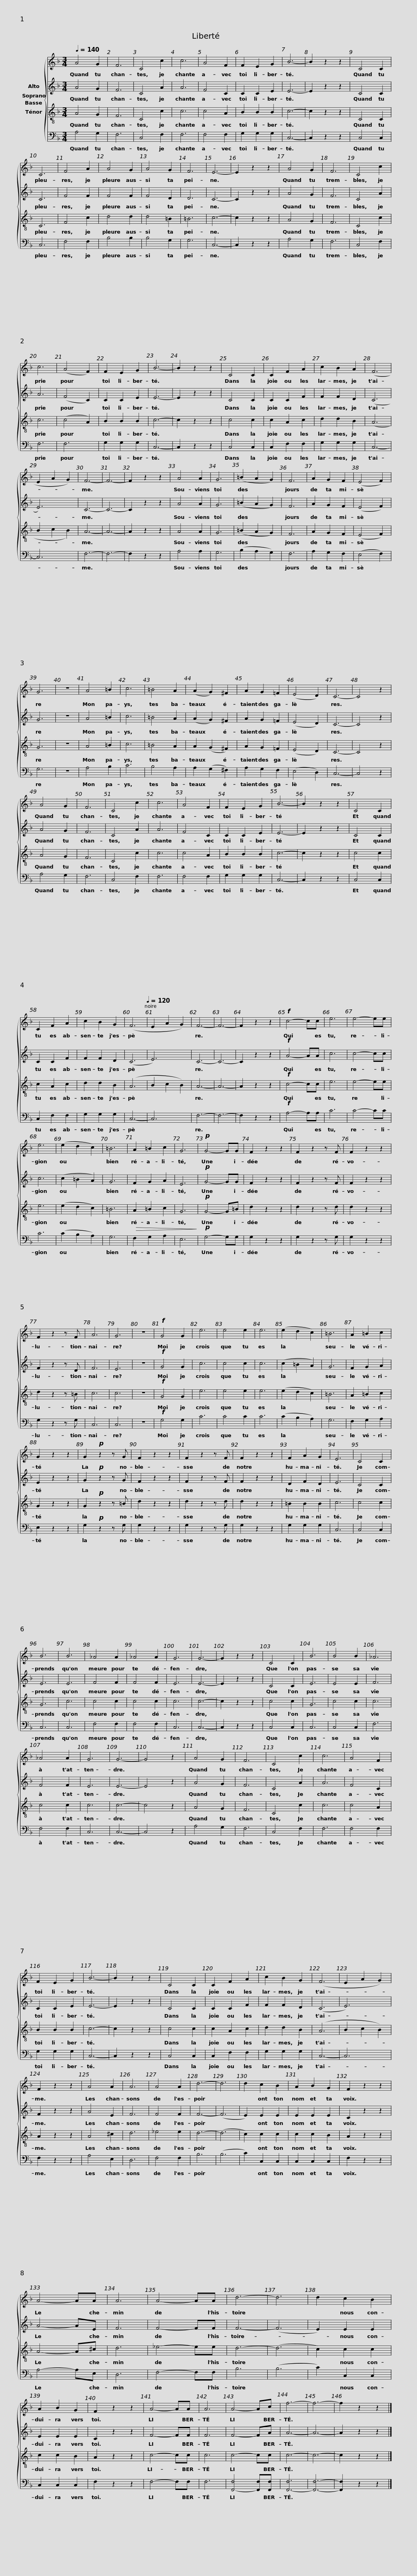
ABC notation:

X:1
%%score { 1 2 3 4 }
L:1/8
Q:1/4=140
M:3/4
I:linebreak $
K:F
V:1 treble transpose=-12
V:2 treble transpose=-12
V:3 treble-8 transpose=-12
V:4 bass transpose=-12
V:1
 A4 G2 | F6 | C4 c2 | c6 | A4 F2 | %5
 F2 E2 G2 | B6- |$ B2 z2 z2 | C4 C2 | C6 | %10
 F4 A2 | A4 G2 | A4 G2 | F6 | E6- |$ %15
 E2 z2 z2 | A4 G2 | F6 | C4 c2 | c6 | %20
 (A4 F2) | F2 E2 G2 | B6- |$ B2 z2 z2 | C4 C2 | %25
 C2 F2 A2 | c2 B2 A2 | (F6 | E2 A2 G2) | F6- | %30
 F6- |$ F2 z2 z2 | A4 A2 | G6 | (=B2 A2 G2) | %35
 F6 | A2 G2 F2 | (E4 F2) | G6 |$ z6 | %40
 A4 =B2 | c6 | =B4 A2 | (A2 G2) ^F2 | A2 G2 =F2 | %45
 (E4 D2) |$ C6- | C4 z2 | A4 G2 | F6 | %50
 C4 c2 | c6 | A4 F2 | F2 E2 G2 |$ B6- | %55
 B2 z2 z2 | C4 C2 | C2 F2 A2 | c2 B2 G2 | (F6[Q:1/4=120] | %60
 E2 A2 G2) | F6- |$ F6- | F2 z2 z2 |!f! c4- cc | %65
 e6 | e4- ee | e6 | (e2 d2 c2) | =B6 |$ %70
 A2 =B2 c2 | G6 |!p! G4- GG | F2 z2 z2 | F2 z2 z F | %75
 F2 z2 z2 | F2 z2 z F |$ A6 | G6 | z6 | %80
!f! G4 G2 | e6 | e4 e2 | e6 | (e2 d2 c2) |$ %85
 =B6 | A2 =B2 c2 | G2 z2 z2 | G2!p! z2 z G | F2 z2 z2 | %90
 F2 z2 z F | F2 z2 z2 |$ F2 A2 G2 | E6 | C4 C2 | %95
 B6 | B6 | _A4 A2 | _A4 A2 | G6 |$ %100
 G6- | G2 z2 z2 | C4 C2 | B6 | B4 B2 | %105
 _A6 | _A4 A2 | G6 |$ G6- | G4 z2 | %110
 A4 G2 | F6 | C4 c2 | c6 | A4 F2 | %115
 F2 E2 G2 |$ B6- | B2 z2 z2 | C4 C2 | C2 F2 A2 | %120
 c2 B2 G2 | (F6 | E2 A2 G2) |$ F2 z2 z2 | A4 A2 | %125
 A6 | A4 A2 | d6- | d6 | d2 c2 B2 | %130
 A2 B2 G2 |$ F2 z2 z2 | A4- AA | A6 | A4- AA | %135
 d6- | d6 | d2 c2 B2 |$ A2 B2 G2 | F2 z2 z2 | %140
 A4- AA | A6 | A4- Ac | f6- | f6- |$ %145
 f2 z2 z2 |] %146
V:2
 A4 G2 | F6 | C4 A2 | A6 | F4 C2 | %5
 C2 C2 E2 | E6- |$ E2 z2 z2 | C4 C2 | C6 | %10
 F4 F2 | F4 F2 | F4 D2 | D6 | C6- |$ %15
 C2 z2 z2 | A4 G2 | F6 | C4 A2 | A6 | %20
 (F4 C2) | C2 C2 E2 | E6- |$ E2 z2 z2 | C4 C2 | %25
 C2 C2 F2 | F2 F2 D2 | (C6 | E6) | C6- | %30
 C6- |$ C2 z2 z2 | A4 A2 | G6 | (=B2 A2 G2) | %35
 F6 | A2 G2 F2 | (E4 F2) | G6 |$ z6 | %40
 A4 =B2 | c6 | =B4 A2 | (A2 G2) ^F2 | A2 G2 =F2 | %45
 (E4 D2) |$ C6- | C4 z2 | A4 G2 | F6 | %50
 C4 A2 | A6 | F4 C2 | C2 C2 E2 |$ E6- | %55
 E2 z2 z2 | C4 C2 | C2 C2 F2 | F2 F2 D2 | (C6 | %60
 E6) | C6- |$ C6- | C2 z2 z2 |!f! A4- AA | %65
 c6 | c4- cc | c6 | (c2 =B2 A2) | G6 |$ %70
 F2 G2 A2 | E6 |!p! G4- GG | F2 z2 z2 | F2 z2 z F | %75
 F2 z2 z2 | F2 z2 z D |$ F6 | E6 | z6 | %80
!f! G4 G2 | c6 | c4 c2 | c6 | (c2 =B2 A2) |$ %85
 G6 | F2 G2 A2 | E2 z2 z2 | G2!p! z2 z G | F2 z2 z2 | %90
 F2 z2 z F | F2 z2 z2 |$ D2 F2 D2 | E6 | C4 C2 | %95
 E6 | E6 | F4 F2 | F4 F2 | E6 |$ %100
 E6- | E2 z2 z2 | C4 C2 | E6 | E4 E2 | %105
 F6 | F4 F2 | E6 |$ E6- | E4 z2 | %110
 A4 G2 | F6 | C4 A2 | A6 | F4 C2 | %115
 C2 C2 E2 |$ E6- | E2 z2 z2 | C4 C2 | C2 C2 F2 | %120
 F2 F2 D2 | (C6 | E6) |$ F2 z2 z2 | A4 E2 | %125
 F6 | F4 F2 | F6- | (F6 | E2) E2 E2 | %130
 E2 E2 E2 |$ C2 z2 z2 | A4- AE | F6 | F4- FF | %135
 F6- | (F6 | E2) E2 E2 |$ E2 E2 E2 | C2 z2 z2 | %140
 F4- FF | F6 | F4- FA | A6- | A6- |$ %145
 A2 z2 z2 |] %146
V:3
 A4 G2 | F6 | C4 c2 | c6 | c4 A2 | %5
 B2 B2 B2 | c6- |$ c2 z2 z2 | C4 C2 | C6 | %10
 F4 c2 | d4 d2 | d4 =B2 | =B6 | c6- |$ %15
 c2 z2 z2 | A4 G2 | F6 | C4 c2 | c6 | %20
 (c4 A2) | B2 B2 B2 | c6- |$ c2 z2 z2 | c4 c2 | %25
 c2 A2 c2 | d2 d2 B2 | (A6 | B2 c2 B2) | A6- | %30
 A6- |$ A2 z2 z2 | A4 A2 | G6 | (=B2 A2 G2) | %35
 F6 | A2 G2 F2 | (E4 F2) | G6 |$ z6 | %40
 A4 =B2 | c6 | =B4 A2 | A2 (G2 ^F2) | A2 G2 =F2 | %45
 (E4 D2) |$ C6- | C4 z2 | A4 G2 | F6 | %50
 C4 c2 | c6 | c4 A2 | B2 B2 B2 |$ c6- | %55
 c2 z2 z2 | c4 c2 | c2 A2 c2 | d2 d2 B2 | (A6 | %60
 B2 c2 B2) | A6- |$ A6- | A2 z2 z2 |!f! c4- cc | %65
 e6 | e4- ee | e6 | (e2 d2 c2) | =B6 |$ %70
 A2 =B2 c2 | G6 |!p! G4- G=B | d2 z2 z2 | d2 z2 z d | %75
 d2 z2 z2 | d2 z2 z =B |$ c6 | c6 | z6 | %80
!f! G4 G2 | e6 | e4 e2 | e6 | (e2 d2 c2) |$ %85
 =B6 | A2 =B2 c2 | G2 z2 z2 | G2!p! z2 z =B | d2 z2 z2 | %90
 d2 z2 z d | d2 z2 z2 |$ =B2 B2 B2 | c6 | c4 c2 | %95
 G6 | c6 | c4 c2 | c4 c2 | c6 |$ %100
 c6- | c2 z2 z2 | c4 c2 | G6 | c4 c2 | %105
 c6 | c4 c2 | c6 |$ c6- | c4 z2 | %110
 A4 G2 | F6 | C4 c2 | c6 | c4 A2 | %115
 B2 B2 B2 |$ c6- | c2 z2 z2 | c4 c2 | c2 A2 c2 | %120
 d2 d2 B2 | (A6 | B2 c2 B2) |$ A2 z2 z2 | A4 ^c2 | %125
 d6 | _e4 e2 | d6- | (d6 | c2) c2 c2 | %130
 c2 c2 B2 |$ A2 z2 z2 | A4- A^c | d6 | _e4- ee | %135
 d6- | (d6 | c2) c2 c2 |$ c2 c2 B2 | A2 z2 z2 | %140
 c4- cc | c6 | c4- cc | c6- | c6- |$ %145
 c2 z2 z2 |] %146
V:4
 A,4 G,2 | F,6 | C,4 F,2 | F,6 | F,4 F,2 | %5
 G,2 G,2 G,2 | C,6- |$ C,2 z2 z2 | C,4 C,2 | C,6 | %10
 F,4 F,2 | B,4 B,2 | B,4 G,2 | G,6 | C,6- |$ %15
 C,2 z2 z2 | A,4 G,2 | F,6 | C,4 F,2 | F,6 | %20
 F,6 | G,2 G,2 G,2 | C,6- |$ C,2 z2 z2 | C,4 C,2 | %25
 C,2 F,2 F,2 | G,2 G,2 G,2 | C,6- | C,6 | F,6- | %30
 F,6- |$ F,2 z2 z2 | A,4 A,2 | G,6 | (B,2 A,2 G,2) | %35
 F,6 | A,2 G,2 F,2 | (E,4 F,2) | G,6 |$ z6 | %40
 A,4 B,2 | C6 | B,4 A,2 | A,2 (G,2 ^F,2) | A,2 G,2 F,2 | %45
 (E,4 D,2) |$ C,6- | C,4 z2 | A,4 G,2 | F,6 | %50
 C,4 F,2 | F,6 | F,4 F,2 | G,2 G,2 G,2 |$ C,6- | %55
 C,2 z2 z2 | C,4 C,2 | C,2 F,2 F,2 | G,2 G,2 G,2 | C,6- | %60
 C,6 | F,6- |$ F,6- | F,2 z2 z2 |!f! A,4- A,A, | %65
 C6 | C4- CC | C6 | (C2 B,2 A,2) | G,6 |$ %70
!>(! F,2 G,2 A,2 | E,6!>)! |!p! G,4- G,G, | G,2 z2 z2 | G,2 z2 z G, | %75
 G,2 z2 z2 | G,2 z2 z G, |$ C,6 | C,6 | z6 | %80
!f! G,4 G,2 | C6 | C4 C2 | C6 | (C2 B,2 A,2) |$ %85
 G,6 | F,2 G,2 A,2 | E,2 z2 z2 | G,2!p! z2 z G, | G,2 z2 z2 | %90
 G,2 z2 z G, | G,2 z2 z2 |$ G,2 G,2 G,2 | C,6 | C,4 C,2 | %95
 C,6 | C,6 | F,4 F,2 | F,4 F,2 | C,6 |$ %100
 C,6- | C,2 z2 z2 | C,4 C,2 | C,6 | C,4 C,2 | %105
 F,6 | F,4 F,2 | C,6 |$ C,6- | C,4 z2 | %110
 A,4 G,2 | F,6 | C,4 F,2 | F,6 | F,4 F,2 | %115
 G,2 G,2 G,2 |$ C,6- | C,2 z2 z2 | C,4 C,2 | C,2 F,2 F,2 | %120
 G,2 G,2 G,2 | C,6- | C,6 |$ F,2 z2 z2 | A,4 E,2 | %125
 D,6 | F,4 F,2 | B,6 | (B,6 | C2) C,2 C,2 | %130
 C,2 C,2 C,2 |$ F,2 z2 z2 | A,4- A,E, | D,6 | F,4- F,F, | %135
 B,6 | (B,6 | C2) C,2 C,2 |$ C,2 C,2 C,2 | F,2 z2 z2 | %140
 F,4- F,F, | F,6 | [F,,-F,]4 [F,,F,][F,,F,] | [F,,-F,]6 | [F,,F,]6- |$ %145
 [F,,F,]2 z2 z2 |] %146
